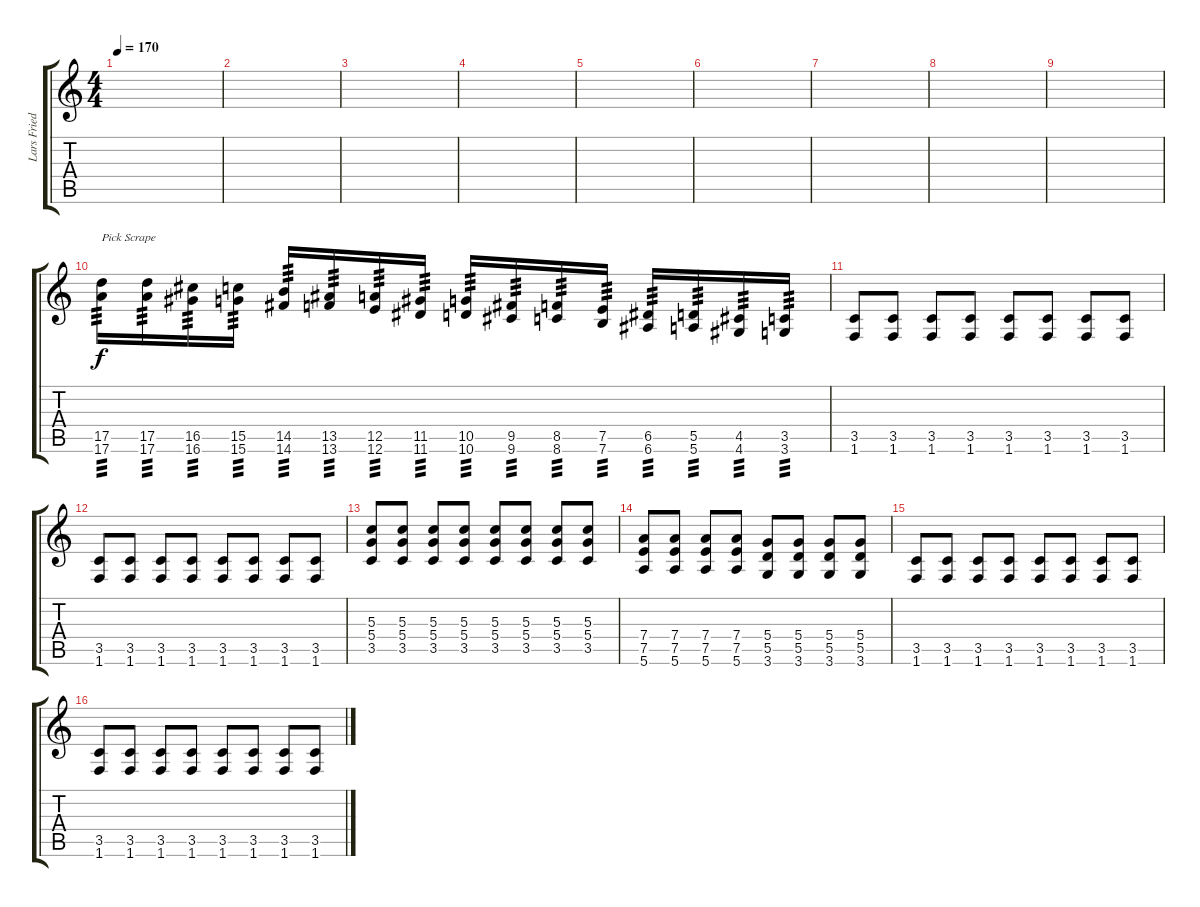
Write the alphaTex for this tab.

\track ("Lars Friedriksen" "Lars Fried") {instrument distortionguitar}
\staff {score tabs}
\tuning (E4 B3 G3 D3 A2 E2) {hide}
\ts (4 4)
\tempo 170
\clef g2
\ks c
|
|
|
|
|
|
|
|
|
(17.5 17.6).16{txt "Pick Scrape" tp 3} (17.5 17.6).16{tp 3} (16.5 16.6).16{tp 3} (15.5 15.6).16{tp 3} (14.5 14.6).16{tp 3} (13.5 13.6).16{tp 3} (12.5 12.6).16{tp 3} (11.5 11.6).16{tp 3} (10.5 10.6).16{tp 3} (9.5 9.6).16{tp 3} (8.5 8.6).16{tp 3} (7.5 7.6).16{tp 3} (6.5 6.6).16{tp 3} (5.5 5.6).16{tp 3} (4.5 4.6).16{tp 3} (3.5 3.6).16{tp 3} |
(3.5 1.6).8 (3.5 1.6).8 (3.5 1.6).8 (3.5 1.6).8 (3.5 1.6).8 (3.5 1.6).8 (3.5 1.6).8 (3.5 1.6).8 |
(3.5 1.6).8 (3.5 1.6).8 (3.5 1.6).8 (3.5 1.6).8 (3.5 1.6).8 (3.5 1.6).8 (3.5 1.6).8 (3.5 1.6).8 |
(5.3 5.4 3.5).8 (5.3 5.4 3.5).8 (5.3 5.4 3.5).8 (5.3 5.4 3.5).8 (5.3 5.4 3.5).8 (5.3 5.4 3.5).8 (5.3 5.4 3.5).8 (5.3 5.4 3.5).8 |
(7.4 7.5 5.6).8 (7.4 7.5 5.6).8 (7.4 7.5 5.6).8 (7.4 7.5 5.6).8 (5.4 5.5 3.6).8 (5.4 5.5 3.6).8 (5.4 5.5 3.6).8 (5.4 5.5 3.6).8 |
(3.5 1.6).8 (3.5 1.6).8 (3.5 1.6).8 (3.5 1.6).8 (3.5 1.6).8 (3.5 1.6).8 (3.5 1.6).8 (3.5 1.6).8 |
(3.5 1.6).8 (3.5 1.6).8 (3.5 1.6).8 (3.5 1.6).8 (3.5 1.6).8 (3.5 1.6).8 (3.5 1.6).8 (3.5 1.6).8
